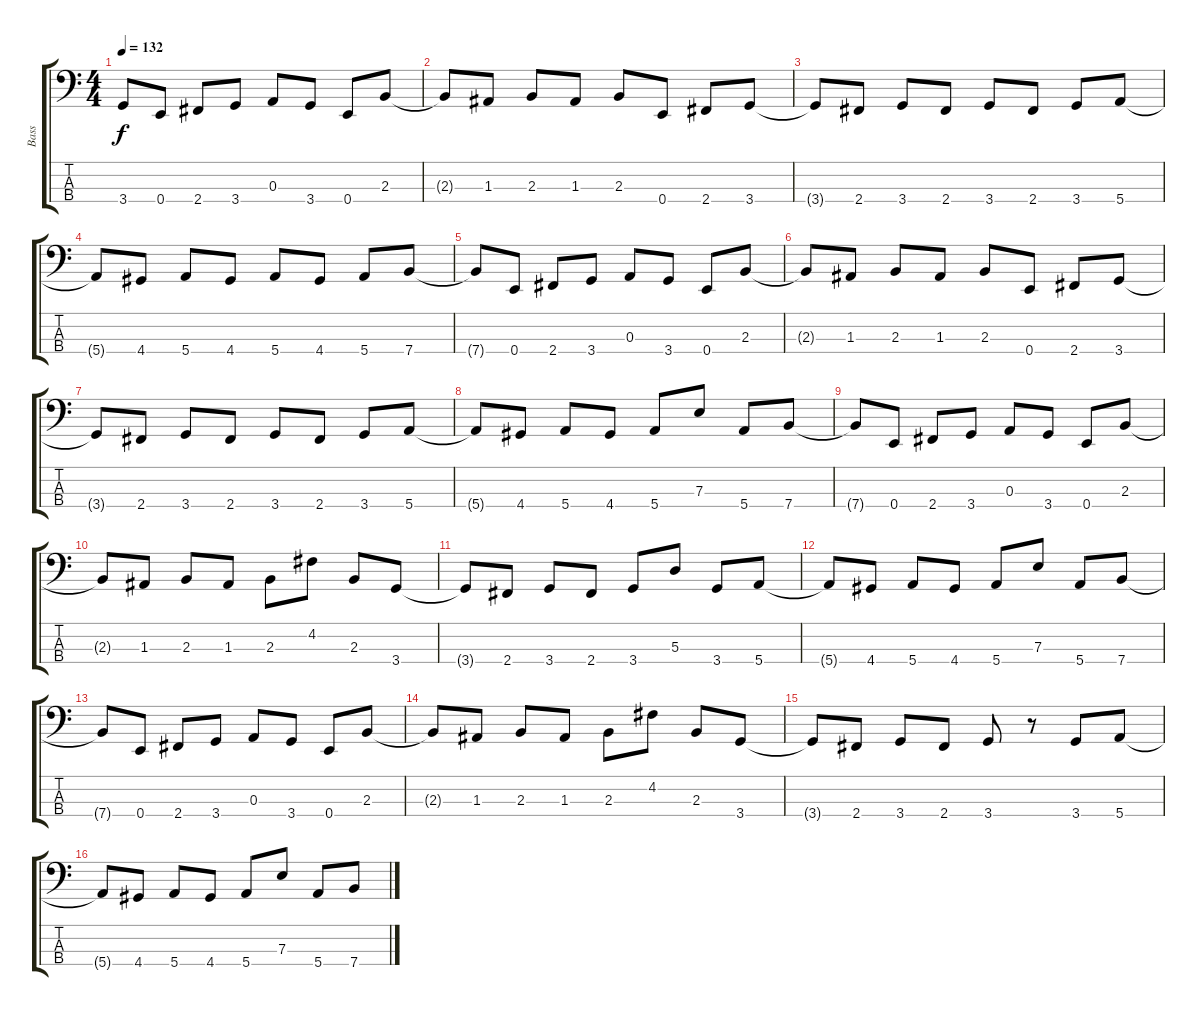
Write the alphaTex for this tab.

\track ("Bass" "Bass") {instrument electricbassfinger}
\staff {score tabs}
\tuning (G2 D2 A1 E1) {hide}
\ts (4 4)
\tempo 132
\clef f4
\ks c
3.4.8{dy f} 0.4.8 2.4.8 3.4.8 0.3.8 3.4.8 0.4.8 2.3.8 |
2.3{t}.8 1.3.8 2.3.8 1.3.8 2.3.8 0.4.8 2.4.8 3.4.8 |
3.4{t}.8 2.4.8 3.4.8 2.4.8 3.4.8 2.4.8 3.4.8 5.4.8 |
5.4{t}.8 4.4.8 5.4.8 4.4.8 5.4.8 4.4.8 5.4.8 7.4.8 |
7.4{t}.8 0.4.8 2.4.8 3.4.8 0.3.8 3.4.8 0.4.8 2.3.8 |
2.3{t}.8 1.3.8 2.3.8 1.3.8 2.3.8 0.4.8 2.4.8 3.4.8 |
3.4{t}.8 2.4.8 3.4.8 2.4.8 3.4.8 2.4.8 3.4.8 5.4.8 |
5.4{t}.8 4.4.8 5.4.8 4.4.8 5.4.8 7.3.8 5.4.8 7.4.8 |
7.4{t}.8 0.4.8 2.4.8 3.4.8 0.3.8 3.4.8 0.4.8 2.3.8 |
2.3{t}.8 1.3.8 2.3.8 1.3.8 2.3.8 4.2.8 2.3.8 3.4.8 |
3.4{t}.8 2.4.8 3.4.8 2.4.8 3.4.8 5.3.8 3.4.8 5.4.8 |
5.4{t}.8 4.4.8 5.4.8 4.4.8 5.4.8 7.3.8 5.4.8 7.4.8 |
7.4{t}.8 0.4.8 2.4.8 3.4.8 0.3.8 3.4.8 0.4.8 2.3.8 |
2.3{t}.8 1.3.8 2.3.8 1.3.8 2.3.8 4.2.8 2.3.8 3.4.8 |
3.4{t}.8 2.4.8 3.4.8 2.4.8 3.4.8 r.8 3.4.8 5.4.8 |
5.4{t}.8 4.4.8 5.4.8 4.4.8 5.4.8 7.3.8 5.4.8 7.4.8
